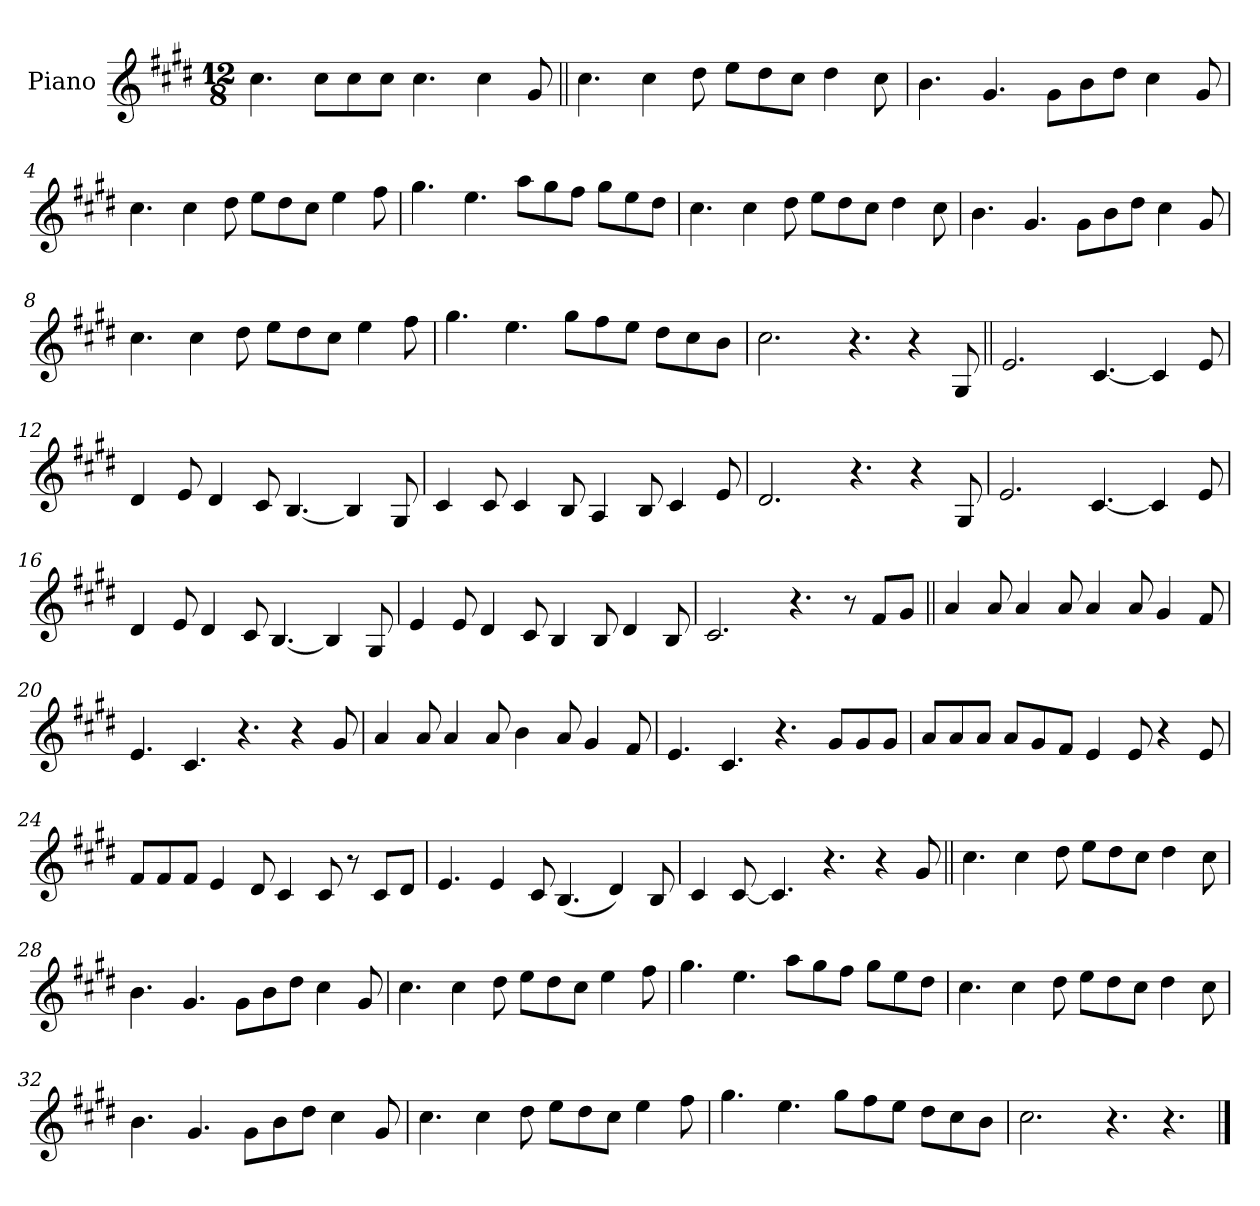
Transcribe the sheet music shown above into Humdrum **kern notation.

**kern
*part1
*staff1
*I"Piano
*I'Pno.
*clefG2
*k[f#c#g#d#]
*M12/8
*MM180
=1
4.cc#!
8cc#!L
8cc#!
8cc#!J
4.cc#!
4cc#!
8g#!
=2||
4.cc#!
4cc#!
8dd#!
8ee!L
8dd#!
8cc#!J
4dd#!
8cc#!
=3
4.b!
4.g#!
8g#!L
8b!
8dd#!J
4cc#!
8g#!
=4
4.cc#!
4cc#!
8dd#!
8ee!L
8dd#!
8cc#!J
4ee!
8ff#!
=5
4.gg#!
4.ee!
8aa!L
8gg#!
8ff#!J
8gg#!L
8ee!
8dd#!J
=6
4.cc#!
4cc#!
8dd#!
8ee!L
8dd#!
8cc#!J
4dd#!
8cc#!
=7
4.b!
4.g#!
8g#!L
8b!
8dd#!J
4cc#!
8g#!
=8
4.cc#!
4cc#!
8dd#!
8ee!L
8dd#!
8cc#!J
4ee!
8ff#!
=9
4.gg#!
4.ee!
8gg#!L
8ff#!
8ee!J
8dd#!L
8cc#!
8b!J
=10
2.cc#!
4.r
4r
8G#
=11||
2.e
[4.c#
4c#]
8e
=12
4d#
8e
4d#
8c#
[4.B
4B]
8G#
=13
4c#
8c#
4c#
8B
4A
8B
4c#
8e
=14
2.d#
4.r
4r
8G#
=15
2.e
[4.c#
4c#]
8e
=16
4d#
8e
4d#
8c#
[4.B
4B]
8G#
=17
4e
8e
4d#
8c#
4B
8B
4d#
8B
=18
2.c#
4.r
8r
8f#L
8g#J
=19||
4a
8a
4a
8a
4a
8a
4g#
8f#
=20
4.e
4.c#
4.r
4r
8g#
=21
4a
8a
4a
8a
4b
8a
4g#
8f#
=22
4.e
4.c#
4.r
8g#L
8g#
8g#J
=23
8aL
8a
8aJ
8aL
8g#
8f#J
4e
8e
4r
8e
=24
8f#L
8f#
8f#J
4e
8d#
4c#
8c#
8r
8c#L
8d#J
=25
4.e
4e
8c#
(<4.B
4d#)
8B
=26
4c#
[8c#
4.c#]
4.r
4r
8g#!
=27||
4.cc#!
4cc#!
8dd#!
8ee!L
8dd#!
8cc#!J
4dd#!
8cc#!
=28
4.b!
4.g#!
8g#!L
8b!
8dd#!J
4cc#!
8g#!
=29
4.cc#!
4cc#!
8dd#!
8ee!L
8dd#!
8cc#!J
4ee!
8ff#!
=30
4.gg#!
4.ee!
8aa!L
8gg#!
8ff#!J
8gg#!L
8ee!
8dd#!J
=31
4.cc#!
4cc#!
8dd#!
8ee!L
8dd#!
8cc#!J
4dd#!
8cc#!
=32
4.b!
4.g#!
8g#!L
8b!
8dd#!J
4cc#!
8g#!
=33
4.cc#!
4cc#!
8dd#!
8ee!L
8dd#!
8cc#!J
4ee!
8ff#!
=34
4.gg#!
4.ee!
8gg#!L
8ff#!
8ee!J
8dd#!L
8cc#!
8b!J
=35
2.cc#!
4.r
4.r
==
*-
